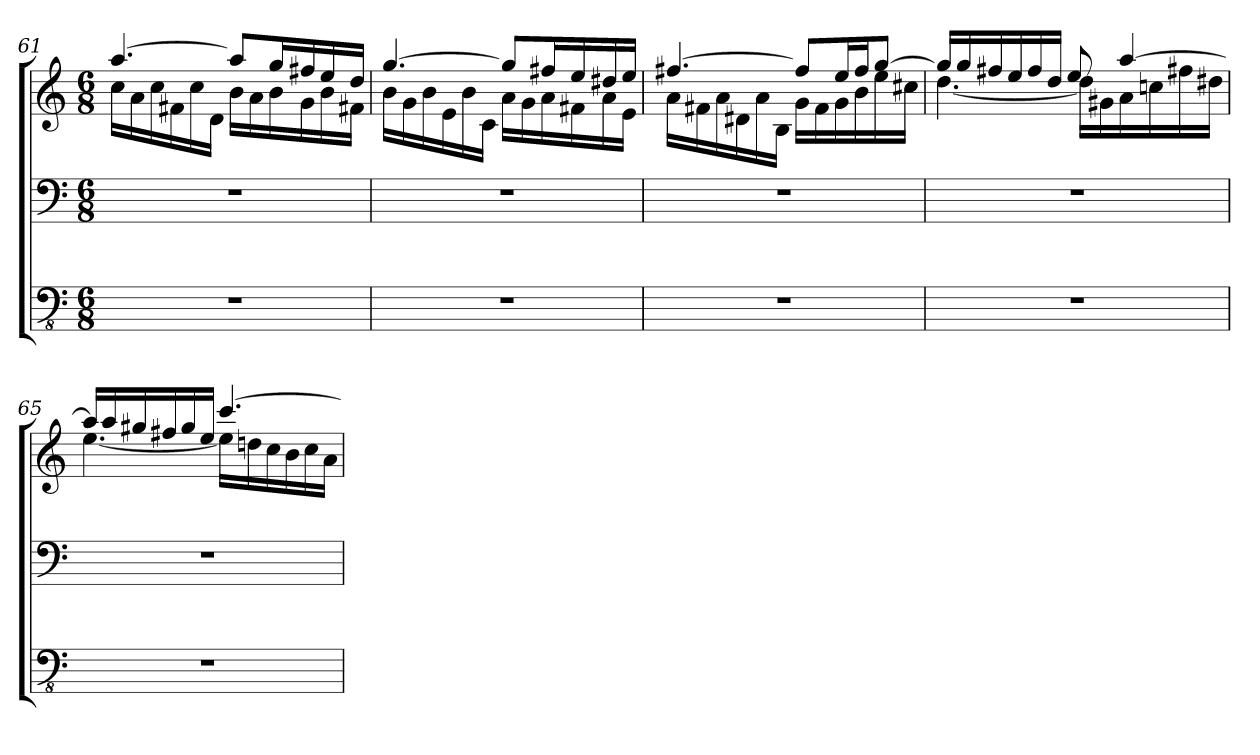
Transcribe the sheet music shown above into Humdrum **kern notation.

**kern	**kern	**kern
*part1	*part1	*part1
*staff3	*staff2	*staff1
*clefFv4	*clefF4	*clefG2
*k[]	*k[]	*k[]
*M6/8	*M6/8	*M6/8
=61	=61	=61
*	*	*^
2.r	2.r	[4.aa/	16cc\LL
.	.	.	16a\
.	.	.	16cc\
.	.	.	16f#X\
.	.	.	16cc\
.	.	.	16d\JJ
.	.	8aa/L]	16b\LL
.	.	.	16a\
.	.	16gg/L	16b\
.	.	16ff#X/	16g\
.	.	16ee/	16b\
.	.	16dd/JJ	16f#X\JJ
=62	=62	=62	=62
2.r	2.r	[4.gg/	16b\LL
.	.	.	16g\
.	.	.	16b\
.	.	.	16e\
.	.	.	16b\
.	.	.	16c\JJ
.	.	8gg/L]	16a\LL
.	.	.	16g\
.	.	16ff#X/L	16a\
.	.	16ee/	16f#X\
.	.	16dd#X/	16a\
.	.	16ee/JJ	16e\JJ
!!LO:LB:g=z	!!
=63	=63	=63	=63
2.r	2.r	[4.ff#X/	16a\LL
.	.	.	16f#X\
.	.	.	16a\
.	.	.	16d#X\
.	.	.	16a\
.	.	.	16B\JJ
.	.	8ff#/L]	16g\LL
.	.	.	16f#\
.	.	16ee/L	16g\
.	.	16ff#/J	16b\
.	.	[8gg/J	16ee\
.	.	.	16cc#X\JJ
=64	=64	=64	=64
2.r	2.r	16gg/LL]	[4.dd\
.	.	16gg/	.
.	.	16ff#X/	.
.	.	16ee/	.
.	.	16ff#/	.
.	.	16dd/JJ	.
.	.	8ee/	16dd\LL]
.	.	.	16g#X\
.	.	[4aa/	16a\
.	.	.	16ccn\
.	.	.	16ff#X\
.	.	.	16dd#X\JJ
=65	=65	=65	=65
2.r	2.r	16aa/LL]	[4.ee\
.	.	16aa/	.
.	.	16gg#X/	.
.	.	16ff#X/	.
.	.	16gg#/	.
.	.	16ee/JJ	.
.	.	[4.ccc/	16ee\LL]
.	.	.	16ddn\
.	.	.	16cc\
.	.	.	16b\
.	.	.	16cc\
.	.	.	16a\JJ
*	*	*v	*v
=	=	=
*-	*-	*-
